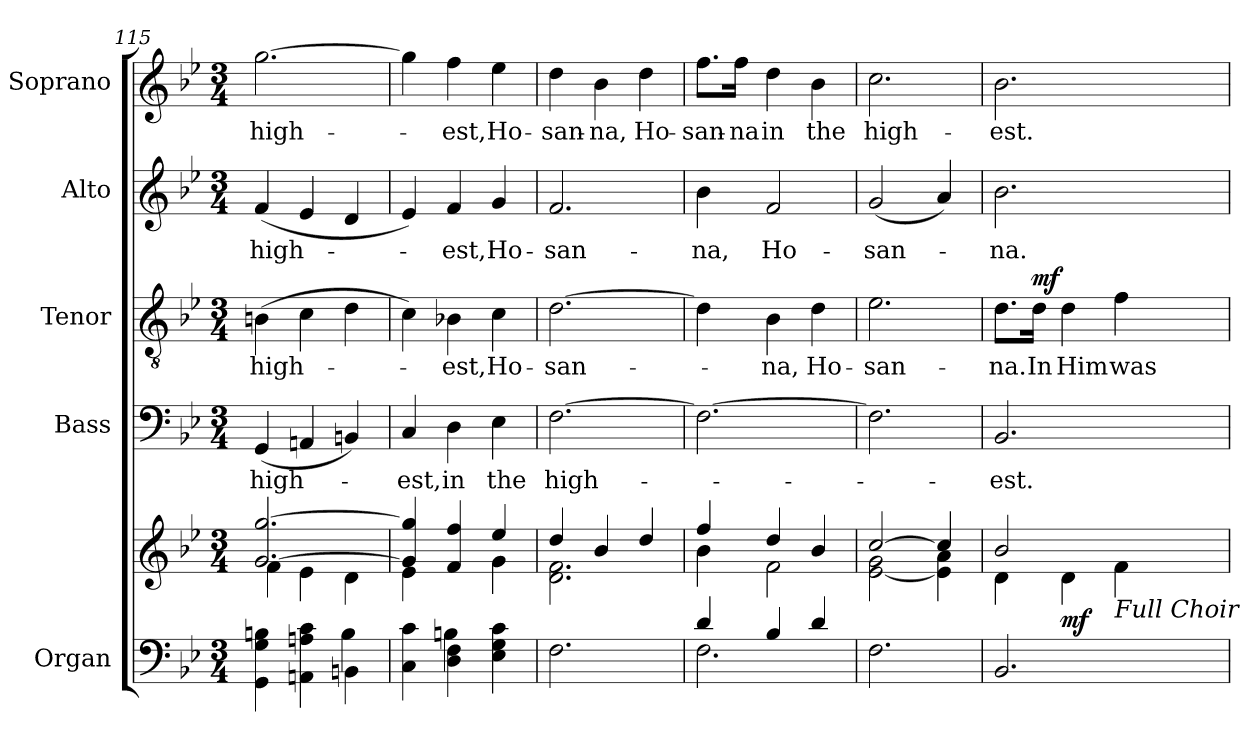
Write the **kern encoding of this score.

**kern	**kern	**dynam	**kern	**text	**kern	**text	**dynam	**kern	**text	**kern	**text
*part5	*part5	*part5	*part4	*part4	*part3	*part3	*part3	*part2	*part2	*part1	*part1
*staff6	*staff5	*staff5/6	*staff4	*staff4	*staff3	*staff3	*staff3	*staff2	*staff2	*staff1	*staff1
*I"Organ	*	*	*I"Bass	*	*I"Tenor	*	*	*I"Alto	*	*I"Soprano	*
*I'Org.	*	*	*I'B.	*	*I'T.	*	*	*I'A.	*	*I'S.	*
*clefF4	*clefG2	*	*clefF4	*	*clefGv2	*	*	*clefG2	*	*clefG2	*
*	*	*	*	*	*ITrd7c12	*	*	*	*	*	*
*k[b-e-]	*k[b-e-]	*	*k[b-e-]	*	*k[b-e-]	*	*	*k[b-e-]	*	*k[b-e-]	*
*B-:	*B-:	*	*B-:	*	*B-:	*	*	*B-:	*	*B-:	*
*M3/4	*M3/4	*	*M3/4	*	*M3/4	*	*	*M3/4	*	*M3/4	*
=115	=115	=115	=115	=115	=115	=115	=115	=115	=115	=115	=115
*^	*^	*	*	*	*	*	*	*	*	*	*
*	*^	*	*	*	*	*	*	*	*	*	*	*	*
!	!	!	!	!	!	!	!LO:LY:b:color=#000000	!	!	!	!	!	!	!
!	!	!	!	!	!	!	!	!	!LO:LY:b:color=#000000	!	!	!	!	!
!	!	!	!	!	!	!	!	!	!	!	!	!LO:LY:b:color=#000000	!	!
!	!	!	!	!	!	!	!	!	!	!	!	!	!	!LO:LY:b:color=#000000
4GGi\ 4Gi 4Bni	2ryy	2ryy	[>2.gi/ [>2.ggi	4fi\	.	(4GGi/	high-	(4BBni\	high-	.	(4fi/	high-	[>2.ggi\	high-
4AAni\ 4Ani 4ci	.	.	.	4e-i\	.	4AAni/	.	4Ci\	.	.	4e-i/	.	.	.
4ryy	4BBni\	4Bi\	.	4di\	.	4BBni/)	.	4Di\	.	.	4di/	.	.	.
=116	=116	=116	=116	=116	=116	=116	=116	=116	=116	=116	=116	=116	=116	=116
!	!	!	!	!	!	!	!LO:LY:b:color=#000000	!	!	!	!	!	!	!
4Ci\ 4ci	4ryy	4ryy	4gi/] 4ggi]	4e-i\	.	4Ci/	-est,	4Ci\)	.	.	4e-i/)	.	4ggi\]	.
!	!	!	!	!	!	!	!LO:LY:b:color=#000000	!	!	!	!	!	!	!
!	!	!	!	!	!	!	!	!	!LO:LY:b:color=#000000	!	!	!	!	!
!	!	!	!	!	!	!	!	!	!	!	!	!LO:LY:b:color=#000000	!	!
!	!	!	!	!	!	!	!	!	!	!	!	!	!	!LO:LY:b:color=#000000
4ryy	4Di\ 4Fi	4Bni\	4fi/ 4ffi	4ryy	.	4Di\	in	4BB-Xi\	-est,	.	4fi/	-est,	4ffi\	-est,
!	!	!	!	!	!	!	!LO:LY:b:color=#000000	!	!	!	!	!	!	!
!	!	!	!	!	!	!	!	!	!LO:LY:b:color=#000000	!	!	!	!	!
!	!	!	!	!	!	!	!	!	!	!	!	!LO:LY:b:color=#000000	!	!
!	!	!	!	!	!	!	!	!	!	!	!	!	!	!LO:LY:b:color=#000000
4E-i\ 4Gi 4ci	4ryy	4ryy	4ee-i/	4gi\	.	4E-i\	the	4Ci\	Ho-	.	4gi/	Ho-	4ee-i\	Ho-
*v	*v	*v	*	*	*	*	*	*	*	*	*	*	*	*
=117	=117	=117	=117	=117	=117	=117	=117	=117	=117	=117	=117	=117
*^	*	*	*	*	*	*	*	*	*	*	*	*
*	*^	*	*	*	*	*	*	*	*	*	*	*	*
!	!	!	!	!	!	!	!LO:LY:b:color=#000000	!	!	!	!	!	!	!
*v	*v	*v	*	*	*	*	*	*	*	*	*	*	*	*
*^	*	*	*	*	*	*	*	*	*	*	*	*
*	*^	*	*	*	*	*	*	*	*	*	*	*	*
!	!	!	!	!	!	!	!	!	!LO:LY:b:color=#000000	!	!	!	!	!
*v	*v	*v	*	*	*	*	*	*	*	*	*	*	*	*
*^	*	*	*	*	*	*	*	*	*	*	*	*
*	*^	*	*	*	*	*	*	*	*	*	*	*	*
!	!	!	!	!	!	!	!	!	!	!	!	!LO:LY:b:color=#000000	!	!
*v	*v	*v	*	*	*	*	*	*	*	*	*	*	*	*
*^	*	*	*	*	*	*	*	*	*	*	*	*
*	*^	*	*	*	*	*	*	*	*	*	*	*	*
!	!	!	!	!	!	!	!	!	!	!	!	!	!	!LO:LY:b:color=#000000
*v	*v	*v	*	*	*	*	*	*	*	*	*	*	*	*
2.Fi\	4ddi/	2.di\ 2.fi	.	[>2.Fi\	high-	[>2.Di\	-san-	.	2.fi/	-san-	4ddi\	-san-
!	!	!	!	!	!	!	!	!	!	!	!	!LO:LY:b:color=#000000
.	4b-i/	.	.	.	.	.	.	.	.	.	4b-i\	-na,
!	!	!	!	!	!	!	!	!	!	!	!	!LO:LY:b:color=#000000
.	4ddi/	.	.	.	.	.	.	.	.	.	4ddi\	Ho-
=118	=118	=118	=118	=118	=118	=118	=118	=118	=118	=118	=118	=118
*^	*	*	*	*	*	*	*	*	*	*	*	*
!	!	!	!	!	!	!	!	!	!	!	!LO:LY:b:color=#000000	!	!
!	!	!	!	!	!	!	!	!	!	!	!	!	!LO:LY:b:color=#000000
4di/	2.Fi\	4ffi/	4b-i\	.	2.Fi\_>	.	4Di\]	.	.	4b-i\	-na,	8.ffi\L	-san-
!	!	!	!	!	!	!	!	!	!	!	!	!	!LO:LY:b:color=#000000
.	.	.	.	.	.	.	.	.	.	.	.	16ffi\Jk	-na
!	!	!	!	!	!	!	!	!LO:LY:b:color=#000000	!	!	!	!	!
!	!	!	!	!	!	!	!	!	!	!	!LO:LY:b:color=#000000	!	!
!	!	!	!	!	!	!	!	!	!	!	!	!	!LO:LY:b:color=#000000
4B-i/	.	4ddi/	2fi\	.	.	.	4BB-i\	-na,	.	2fi/	Ho-	4ddi\	in
!	!	!	!	!	!	!	!	!LO:LY:b:color=#000000	!	!	!	!	!
!	!	!	!	!	!	!	!	!	!	!	!	!	!LO:LY:b:color=#000000
4di/	.	4b-i/	.	.	.	.	4Di\	Ho-	.	.	.	4b-i\	the
*v	*v	*	*	*	*	*	*	*	*	*	*	*	*
=119	=119	=119	=119	=119	=119	=119	=119	=119	=119	=119	=119	=119
!	!	!	!	!	!	!	!LO:LY:b:color=#000000	!	!	!	!	!
!	!	!	!	!	!	!	!	!	!	!LO:LY:b:color=#000000	!	!
!	!	!	!	!	!	!	!	!	!	!	!	!LO:LY:b:color=#000000
2.Fi\	[>2cci/	[<2e-i\ 2gi	.	2.Fi\]	.	2.E-i\	-san-	.	(2gi/	-san-	2.cci\	high-
.	4cci/]	4e-i\] 4ai	.	.	.	.	.	.	4ai/)	.	.	.
!!LO:LB:g=z
=120	=120	=120	=120	=120	=120	=120	=120	=120	=120	=120	=120	=120
!	!	!	!	!	!LO:LY:b:color=#000000	!	!	!	!	!	!	!
!	!	!	!	!	!	!	!LO:LY:b:color=#000000	!	!	!	!	!
!	!	!	!	!	!	!	!	!	!	!LO:LY:b:color=#000000	!	!
!	!	!	!	!	!	!	!	!	!	!	!	!LO:LY:b:color=#000000
2.BB-i/	2b-i/	4di\	.	2.BB-i/	-est.	8.Di\L	-na.	.	2.b-i\	-na.	2.b-i\	-est.
!	!	!	!	!	!	!	!LO:LY:b:color=#000000	!	!	!	!	!
.	.	.	.	.	.	16Di\Jk	In	mf	.	.	.	.
!	!	!	!	!	!	!	!LO:LY:b:color=#000000	!	!	!	!	!
.	.	4di\	mf	.	.	4Di\	Him	.	.	.	.	.
!	!LO:TX:b:i:t=Full Choir	!	!	!	!	!	!	!	!	!	!	!
!	!	!	!	!	!	!	!LO:LY:b:color=#000000	!	!	!	!	!
.	4ryy	4fi\	.	.	.	4Fi\	was	.	.	.	.	.
*	*v	*v	*	*	*	*	*	*	*	*	*	*
=	=	=	=	=	=	=	=	=	=	=	=
*-	*-	*-	*-	*-	*-	*-	*-	*-	*-	*-	*-
